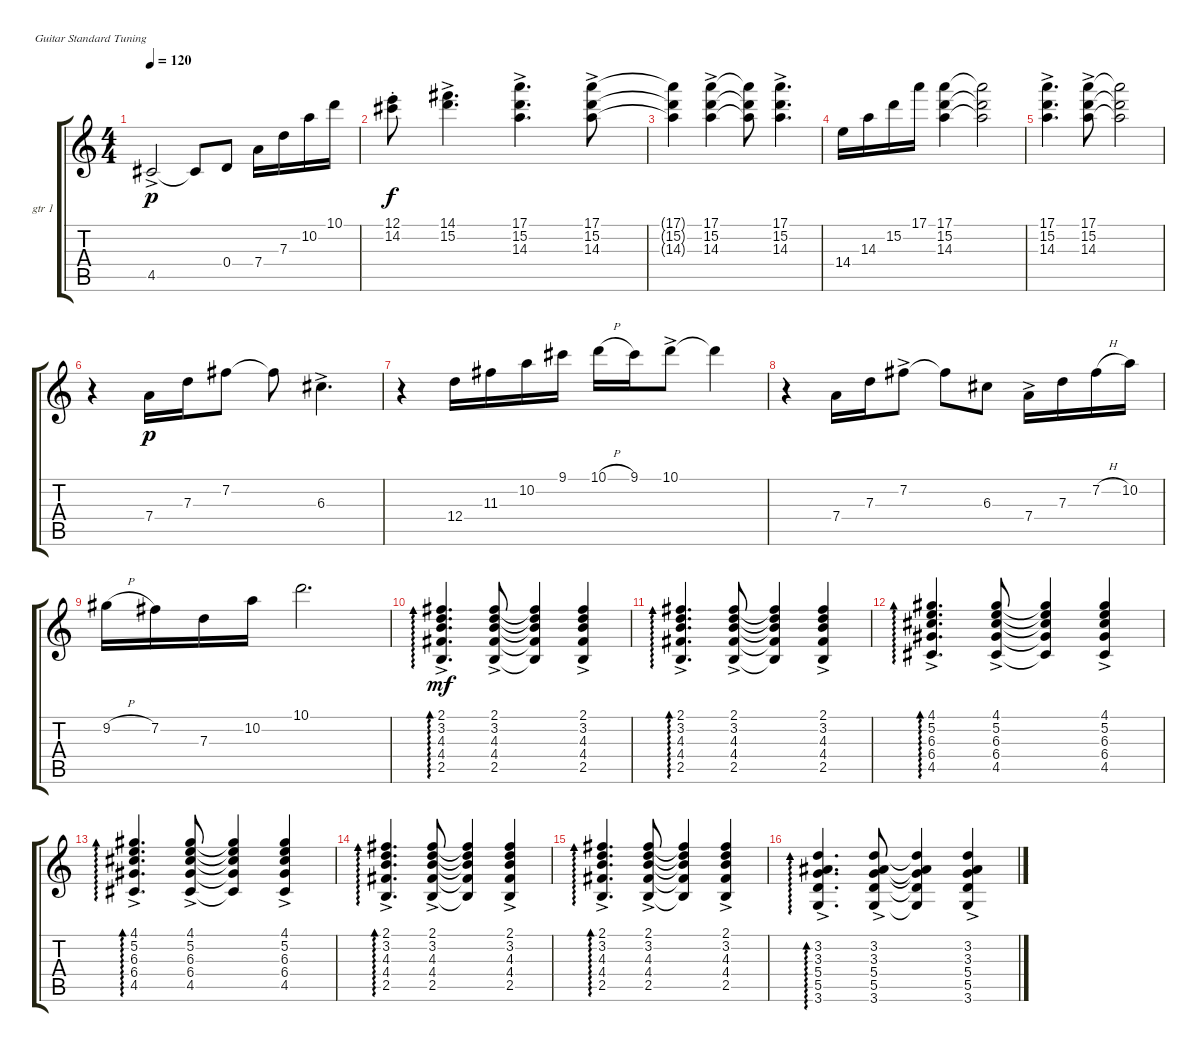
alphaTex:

\bracketExtendMode groupsimilarinstruments
\firstSystemTrackNameOrientation horizontal
\otherSystemsTrackNameOrientation horizontal
\track ("gtr 1" "gtr 1") {instrument acousticguitarnylon}
\staff {score tabs}
\tuning (E4 B3 G3 D3 A2 E2)
\ts (4 4)
\tempo 120
\clef g2
\ks aminor
4.5{ac}.2{dy p} 4.5{t}.8 0.4.8 7.4.16 7.3.16 10.2.16 10.1.16 |
(12.1{st} 14.2{st}).8{dy f} (14.1{ac} 15.2{ac}).4{d} (17.1{ac} 15.2{ac} 14.3{ac}).4{d} (17.1{ac} 15.2{ac} 14.3{ac}).8 |
(17.1{t} 15.2{t} 14.3{t}).4 (17.1{ac} 15.2{ac} 14.3{ac}).4 (17.1{t} 15.2{t} 14.3{t}).8 (17.1{ac} 15.2{ac} 14.3{ac}).4{d} |
14.4.16 14.3.16 15.2.16 17.1.16 (17.1 15.2 14.3).4 (17.1{t} 15.2{t} 14.3{t}).2 |
(17.1{ac} 15.2{ac} 14.3{ac}).4{d} (17.1{ac} 15.2{ac} 14.3{ac}).8 (17.1{t} 15.2{t} 14.3{t}).2 |
r.4 7.4.16{dy p} 7.3.16 7.2.8 7.2{t}.8 6.3{ac}.4{d} |
r.4 12.4.16 11.3.16 10.2.16 9.1.16 10.1{h}.16 9.1.16 10.1{ac}.8 10.1{t}.4 |
r.4 7.4.16 7.3.16 7.2{ac}.8 7.2{t}.8 6.3.8 7.4{ac}.16 7.3.16 7.2{h}.16 10.2.16 |
9.2{h}.16 7.2.16 7.3.16 10.2.16 10.1.2{d} |
(2.1{ac} 3.2{ac} 4.3{ac} 4.4{ac} 2.5{ac}).4{d ad 0 dy mf} (2.1{ac} 3.2{ac} 4.3{ac} 4.4{ac} 2.5{ac}).8 (2.1{t} 3.2{t} 4.3{t} 4.4{t} 2.5{t}).4 (2.1{ac} 3.2{ac} 4.3{ac} 4.4{ac} 2.5{ac}).4 |
(2.1{ac} 3.2{ac} 4.3{ac} 4.4{ac} 2.5{ac}).4{d ad 0} (2.1{ac} 3.2{ac} 4.3{ac} 4.4{ac} 2.5{ac}).8 (2.1{t} 3.2{t} 4.3{t} 4.4{t} 2.5{t}).4 (2.1{ac} 3.2{ac} 4.3{ac} 4.4{ac} 2.5{ac}).4 |
(4.1{ac} 5.2{ac} 6.3{ac} 6.4{ac} 4.5{ac}).4{d ad 0} (4.1{ac} 5.2{ac} 6.3{ac} 6.4{ac} 4.5{ac}).8 (4.1{t} 5.2{t} 6.3{t} 6.4{t} 4.5{t}).4 (4.1{ac} 5.2{ac} 6.3{ac} 6.4{ac} 4.5{ac}).4 |
(4.1{ac} 5.2{ac} 6.3{ac} 6.4{ac} 4.5{ac}).4{d ad 0} (4.1{ac} 5.2{ac} 6.3{ac} 6.4{ac} 4.5{ac}).8 (4.1{t} 5.2{t} 6.3{t} 6.4{t} 4.5{t}).4 (4.1{ac} 5.2{ac} 6.3{ac} 6.4{ac} 4.5{ac}).4 |
(2.1{ac} 3.2{ac} 4.3{ac} 4.4{ac} 2.5{ac}).4{d ad 0} (2.1{ac} 3.2{ac} 4.3{ac} 4.4{ac} 2.5{ac}).8 (2.1{t} 3.2{t} 4.3{t} 4.4{t} 2.5{t}).4 (2.1{ac} 3.2{ac} 4.3{ac} 4.4{ac} 2.5{ac}).4 |
(2.1{ac} 3.2{ac} 4.3{ac} 4.4{ac} 2.5{ac}).4{d ad 0} (2.1{ac} 3.2{ac} 4.3{ac} 4.4{ac} 2.5{ac}).8 (2.1{t} 3.2{t} 4.3{t} 4.4{t} 2.5{t}).4 (2.1{ac} 3.2{ac} 4.3{ac} 4.4{ac} 2.5{ac}).4 |
(3.2{ac} 3.3{ac} 5.4{ac} 5.5{ac} 3.6{ac}).4{d ad 0} (3.2{ac} 3.3{ac} 5.4{ac} 5.5{ac} 3.6{ac}).8 (3.2{t} 3.3{t} 5.4{t} 5.5{t} 3.6{t}).4 (3.2{ac} 3.3{ac} 5.4{ac} 5.5{ac} 3.6{ac}).4
